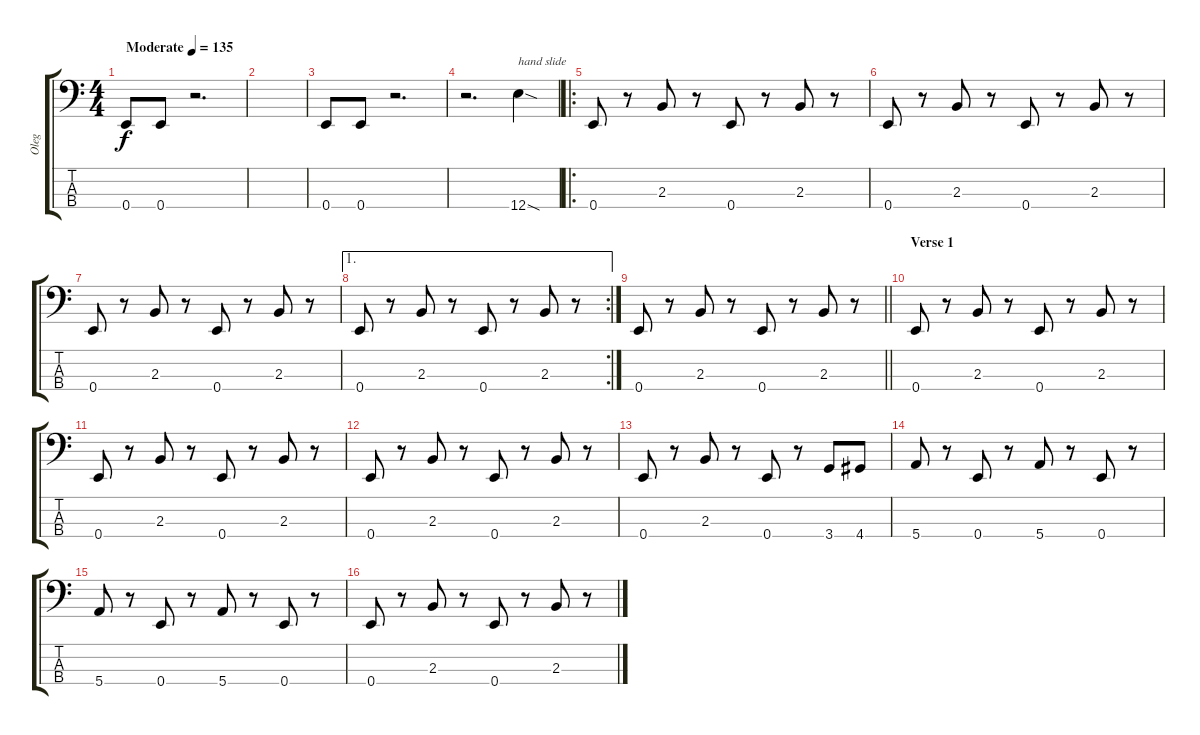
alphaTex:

\track ("Oleg" "Oleg") {instrument acousticbass}
\staff {score tabs}
\tuning (G2 D2 A1 E1) {hide}
\ts (4 4)
\tempo (135 "Moderate")
\clef f4
\ks c
0.4.8{dy f instrument acousticbass} 0.4.8 r.2{d} |
|
0.4.8 0.4.8 r.2{d} |
r.2{d} 12.4{sod}.4{txt "hand slide"} |
\ro
0.4.8 r.8 2.3.8 r.8 0.4.8 r.8 2.3.8 r.8 |
0.4.8 r.8 2.3.8 r.8 0.4.8 r.8 2.3.8 r.8 |
0.4.8 r.8 2.3.8 r.8 0.4.8 r.8 2.3.8 r.8 |
\ae 1
\rc 2
0.4.8 r.8 2.3.8 r.8 0.4.8 r.8 2.3.8 r.8 |
\barLineRight lightlight
0.4.8 r.8 2.3.8 r.8 0.4.8 r.8 2.3.8 r.8 |
\section ("" "Verse 1")
0.4.8 r.8 2.3.8 r.8 0.4.8 r.8 2.3.8 r.8 |
0.4.8 r.8 2.3.8 r.8 0.4.8 r.8 2.3.8 r.8 |
0.4.8 r.8 2.3.8 r.8 0.4.8 r.8 2.3.8 r.8 |
0.4.8 r.8 2.3.8 r.8 0.4.8 r.8 3.4.8 4.4.8 |
5.4.8 r.8 0.4.8 r.8 5.4.8 r.8 0.4.8 r.8 |
5.4.8 r.8 0.4.8 r.8 5.4.8 r.8 0.4.8 r.8 |
0.4.8 r.8 2.3.8 r.8 0.4.8 r.8 2.3.8 r.8
